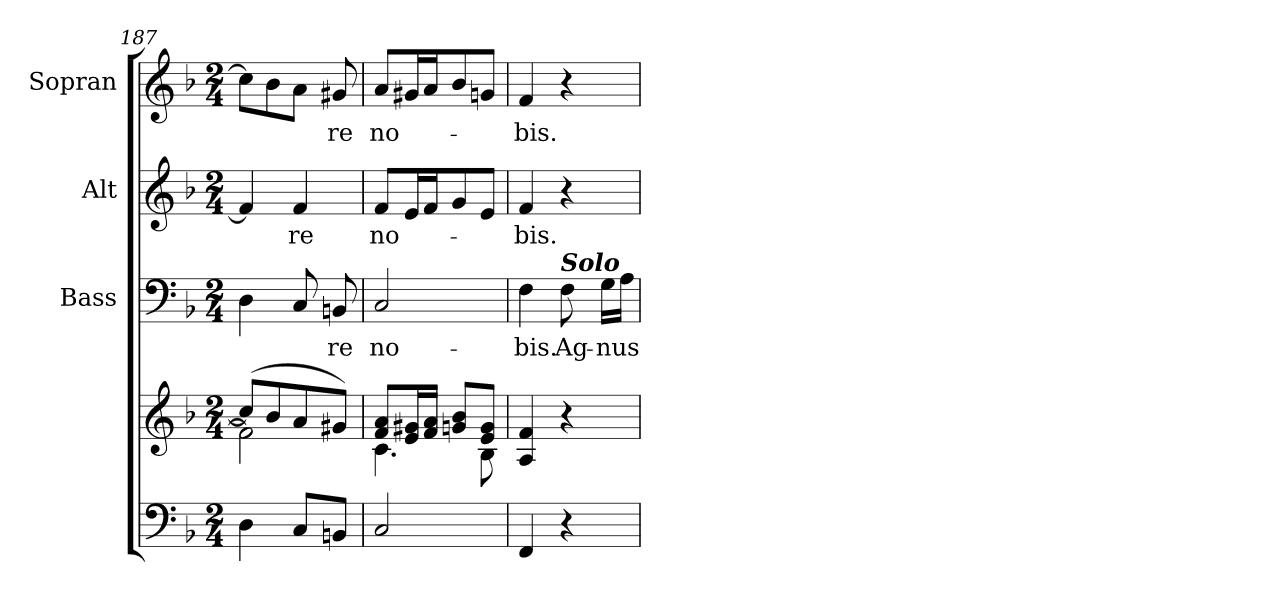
**kern	**kern	**kern	**text	**kern	**text	**kern	**text
*part4	*part4	*part3	*part3	*part2	*part2	*part1	*part1
*staff5	*staff4	*staff3	*staff3	*staff2	*staff2	*staff1	*staff1
*	*	*I"Bass	*	*I"Alt	*	*I"Sopran	*
*	*	*I'B.	*	*I'A.	*	*I'S.	*
*clefF4	*clefG2	*clefF4	*	*clefG2	*	*clefG2	*
*k[b-]	*k[b-]	*k[b-]	*	*k[b-]	*	*k[b-]	*
*F:	*F:	*F:	*	*F:	*	*F:	*
*M2/4	*M2/4	*M2/4	*	*M2/4	*	*M2/4	*
=187	=187	=187	=187	=187	=187	=187	=187
*	*^	*	*	*	*	*	*
4D\	(>8cc/L]	2f\]	4D\	.	4f/]	.	8cc\L]	.
.	8b-/	.	.	.	.	.	8b-\	.
!	!	!	!	!	!	!LO:LY:b	!	!
8C/L	8a/	.	8C/	.	4f/	-re	8a\J	.
!	!	!	!	!LO:LY:b	!	!	!	!LO:LY:b
8BBn/J	8g#X/J)	.	8BBn/	-re	.	.	8g#X/	-re
!!LO:LB:g=z
=188	=188	=188	=188	=188	=188	=188	=188	=188
!	!	!	!	!LO:LY:b	!	!LO:LY:b	!	!LO:LY:b
2C/	8f/ 8a/L	4.c\	2C/	no-	8f/L	no-	8a/L	no-
.	16e/ 16g#X/L	.	.	.	16e/L	.	16g#X/L	.
.	16f/ 16a/JJ	.	.	.	16f/J	.	16a/J	.
.	8gn/ 8b-/L	.	.	.	8g/	.	8b-/	.
.	8e/ 8g/J	8B-\	.	.	8e/J	.	8gn/J	.
=189	=189	=189	=189	=189	=189	=189	=189	=189
!	!	!	!	!LO:LY:b	!	!LO:LY:b	!	!LO:LY:b
*	*v	*v	*	*	*	*	*	*
4FF/	4A/ 4f/	4F\	-bis.	4f/	-bis.	4f/	-bis.
!	!	!LO:TX:a:Bi:t=Solo	!	!	!	!	!
!	!	!	!LO:LY:b	!	!	!	!
4r	4r	8F\	Ag-	4r	.	4r	.
!	!	!	!LO:LY:b	!	!	!	!
.	.	16G\LL	-nus	.	.	.	.
.	.	16A\JJ	.	.	.	.	.
=	=	=	=	=	=	=	=
*-	*-	*-	*-	*-	*-	*-	*-
